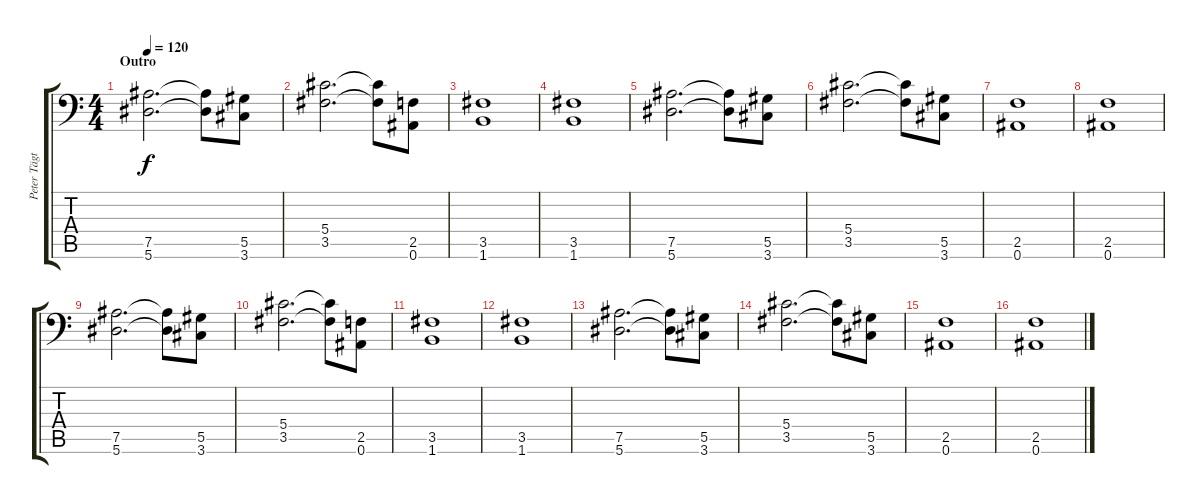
\track ("Peter Tägtgren " "Peter Tägt") {instrument distortionguitar}
\staff {score tabs}
\tuning (Bb3 F3 Db3 Ab2 Eb2 Bb1) {hide}
\ts (4 4)
\section ("" "Outro")
\tempo 120
\clef f4
\ks c
(7.5 5.6).2{d dy f volume 10} (7.5{t} 5.6{t}).8 (5.5 3.6).8 |
(5.4 3.5).2{d} (5.4{t} 3.5{t}).8 (2.5 0.6).8 |
(3.5 1.6).1 |
(3.5 1.6).1 |
(7.5 5.6).2{d} (7.5{t} 5.6{t}).8 (5.5 3.6).8 |
(5.4 3.5).2{d} (5.4{t} 3.5{t}).8 (5.5 3.6).8 |
(2.5 0.6).1 |
(2.5 0.6).1{volume 6} |
(7.5 5.6).2{d} (7.5{t} 5.6{t}).8 (5.5 3.6).8 |
(5.4 3.5).2{d} (5.4{t} 3.5{t}).8 (2.5 0.6).8 |
(3.5 1.6).1 |
(3.5 1.6).1{volume 0} |
(7.5 5.6).2{d} (7.5{t} 5.6{t}).8 (5.5 3.6).8 |
(5.4 3.5).2{d} (5.4{t} 3.5{t}).8 (5.5 3.6).8 |
(2.5 0.6).1 |
(2.5 0.6).1
